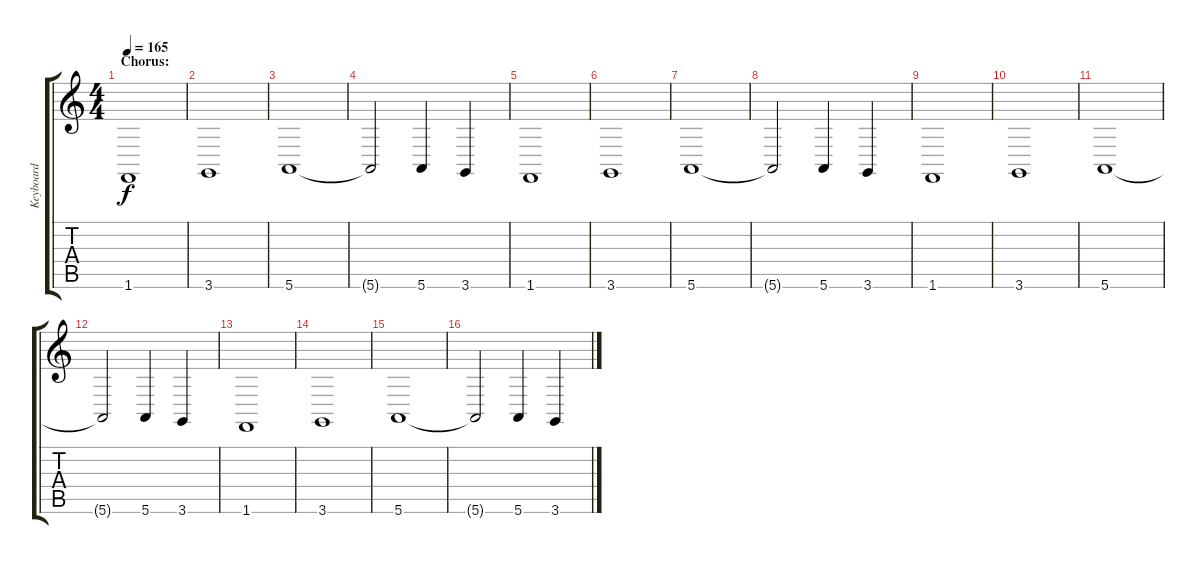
\track ("Keyboard" "Keyboard") {instrument stringensemble1}
\staff {score tabs}
\tuning (E4 B3 G3 D3 A2 E2) {hide}
\ts (4 4)
\section ("" "Chorus:")
\tempo 165
\clef g2
\ks c
1.6.1{dy f} |
3.6.1 |
5.6.1 |
5.6{t}.2 5.6.4 3.6.4 |
1.6.1 |
3.6.1 |
5.6.1 |
5.6{t}.2 5.6.4 3.6.4 |
1.6.1 |
3.6.1 |
5.6.1 |
5.6{t}.2 5.6.4 3.6.4 |
1.6.1 |
3.6.1 |
5.6.1 |
5.6{t}.2 5.6.4 3.6.4
